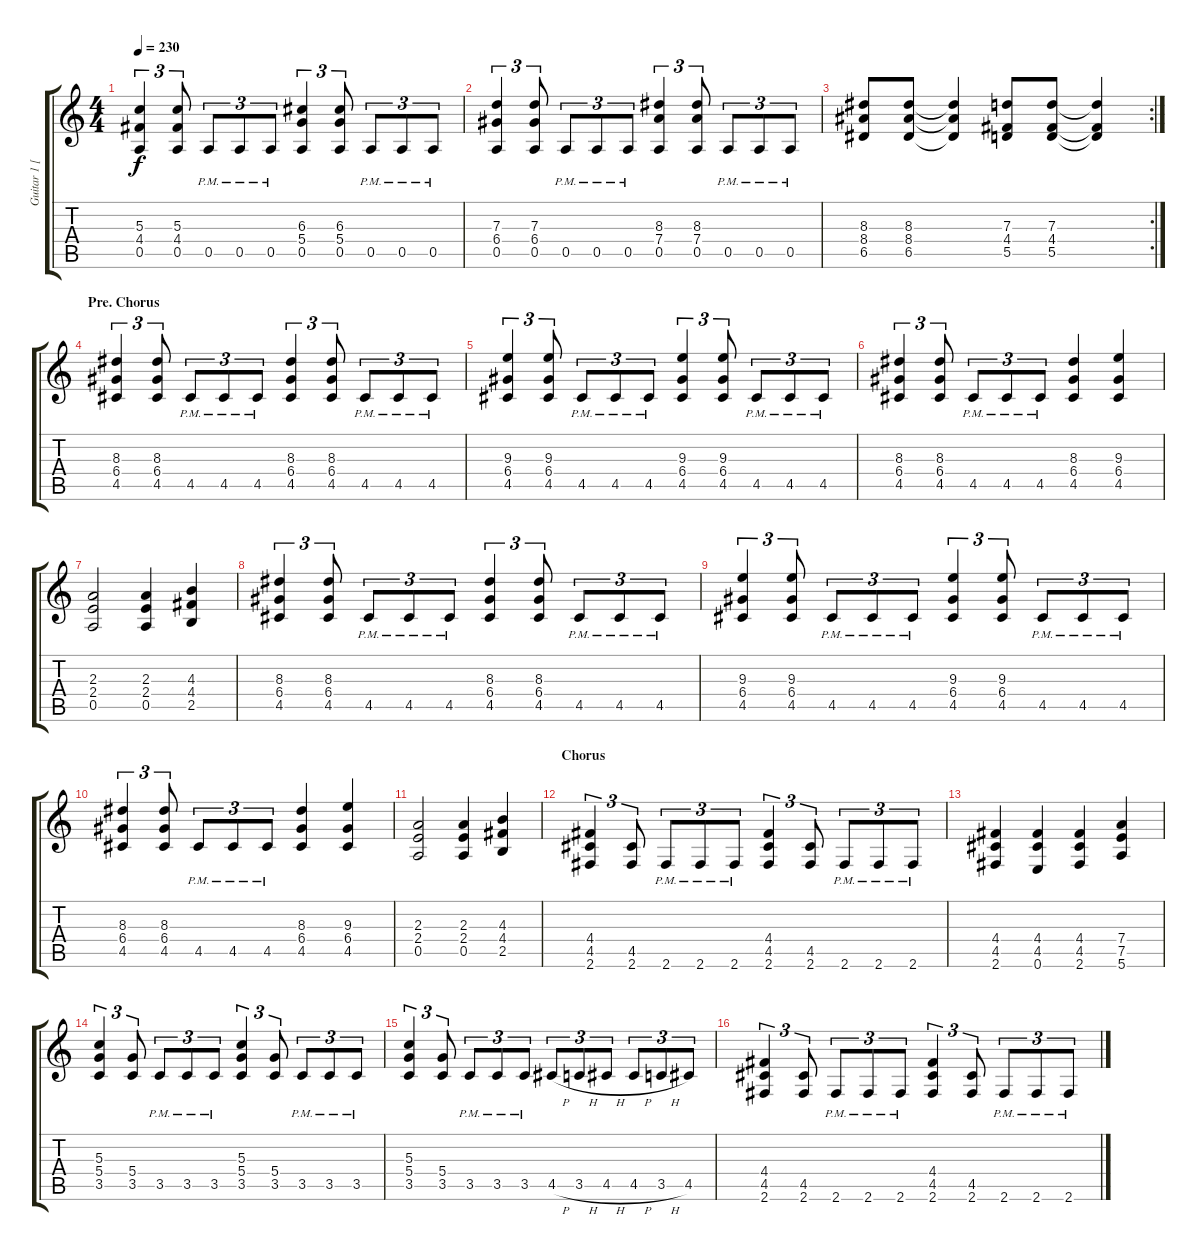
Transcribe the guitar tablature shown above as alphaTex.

\track ("Guitar 1 [Josh Christian]" "Guitar 1 [") {instrument overdrivenguitar}
\staff {score tabs}
\tuning (E4 B3 G3 D3 A2 E2) {hide}
\ts (4 4)
\tempo 230
\clef g2
\ks c
(5.3 4.4 0.5).4{tu (3 2) dy f} (5.3 4.4 0.5).8{tu (3 2)} 0.5{pm}.8{tu (3 2)} 0.5{pm}.8{tu (3 2)} 0.5{pm}.8{tu (3 2)} (6.3 5.4 0.5).4{tu (3 2)} (6.3 5.4 0.5).8{tu (3 2)} 0.5{pm}.8{tu (3 2)} 0.5{pm}.8{tu (3 2)} 0.5{pm}.8{tu (3 2)} |
(7.3 6.4 0.5).4{tu (3 2)} (7.3 6.4 0.5).8{tu (3 2)} 0.5{pm}.8{tu (3 2)} 0.5{pm}.8{tu (3 2)} 0.5{pm}.8{tu (3 2)} (8.3 7.4 0.5).4{tu (3 2)} (8.3 7.4 0.5).8{tu (3 2)} 0.5{pm}.8{tu (3 2)} 0.5{pm}.8{tu (3 2)} 0.5{pm}.8{tu (3 2)} |
\rc 2
(8.3 8.4 6.5).8 (8.3 8.4 6.5).8 (8.3{t} 8.4{t} 6.5{t}).4 (7.3 4.4 5.5).8 (7.3 4.4 5.5).8 (7.3{t} 4.4{t} 5.5{t}).4 |
\section ("" "Pre. Chorus")
(8.3 6.4 4.5).4{tu (3 2)} (8.3 6.4 4.5).8{tu (3 2)} 4.5{pm}.8{tu (3 2)} 4.5{pm}.8{tu (3 2)} 4.5{pm}.8{tu (3 2)} (8.3 6.4 4.5).4{tu (3 2)} (8.3 6.4 4.5).8{tu (3 2)} 4.5{pm}.8{tu (3 2)} 4.5{pm}.8{tu (3 2)} 4.5{pm}.8{tu (3 2)} |
(9.3 6.4 4.5).4{tu (3 2)} (9.3 6.4 4.5).8{tu (3 2)} 4.5{pm}.8{tu (3 2)} 4.5{pm}.8{tu (3 2)} 4.5{pm}.8{tu (3 2)} (9.3 6.4 4.5).4{tu (3 2)} (9.3 6.4 4.5).8{tu (3 2)} 4.5{pm}.8{tu (3 2)} 4.5{pm}.8{tu (3 2)} 4.5{pm}.8{tu (3 2)} |
(8.3 6.4 4.5).4{tu (3 2)} (8.3 6.4 4.5).8{tu (3 2)} 4.5{pm}.8{tu (3 2)} 4.5{pm}.8{tu (3 2)} 4.5{pm}.8{tu (3 2)} (8.3 6.4 4.5).4 (9.3 6.4 4.5).4 |
(2.3 2.4 0.5).2 (2.3 2.4 0.5).4 (4.3 4.4 2.5).4 |
(8.3 6.4 4.5).4{tu (3 2)} (8.3 6.4 4.5).8{tu (3 2)} 4.5{pm}.8{tu (3 2)} 4.5{pm}.8{tu (3 2)} 4.5{pm}.8{tu (3 2)} (8.3 6.4 4.5).4{tu (3 2)} (8.3 6.4 4.5).8{tu (3 2)} 4.5{pm}.8{tu (3 2)} 4.5{pm}.8{tu (3 2)} 4.5{pm}.8{tu (3 2)} |
(9.3 6.4 4.5).4{tu (3 2)} (9.3 6.4 4.5).8{tu (3 2)} 4.5{pm}.8{tu (3 2)} 4.5{pm}.8{tu (3 2)} 4.5{pm}.8{tu (3 2)} (9.3 6.4 4.5).4{tu (3 2)} (9.3 6.4 4.5).8{tu (3 2)} 4.5{pm}.8{tu (3 2)} 4.5{pm}.8{tu (3 2)} 4.5{pm}.8{tu (3 2)} |
(8.3 6.4 4.5).4{tu (3 2)} (8.3 6.4 4.5).8{tu (3 2)} 4.5{pm}.8{tu (3 2)} 4.5{pm}.8{tu (3 2)} 4.5{pm}.8{tu (3 2)} (8.3 6.4 4.5).4 (9.3 6.4 4.5).4 |
(2.3 2.4 0.5).2 (2.3 2.4 0.5).4 (4.3 4.4 2.5).4 |
\section ("" "Chorus")
(4.4 4.5 2.6).4{tu (3 2)} (4.5 2.6).8{tu (3 2)} 2.6{pm}.8{tu (3 2)} 2.6{pm}.8{tu (3 2)} 2.6{pm}.8{tu (3 2)} (4.4 4.5 2.6).4{tu (3 2)} (4.5 2.6).8{tu (3 2)} 2.6{pm}.8{tu (3 2)} 2.6{pm}.8{tu (3 2)} 2.6{pm}.8{tu (3 2)} |
(4.4 4.5 2.6).4 (4.4 4.5 0.6).4 (4.4 4.5 2.6).4 (7.4 7.5 5.6).4 |
(5.3 5.4 3.5).4{tu (3 2)} (5.4 3.5).8{tu (3 2)} 3.5{pm}.8{tu (3 2)} 3.5{pm}.8{tu (3 2)} 3.5{pm}.8{tu (3 2)} (5.3 5.4 3.5).4{tu (3 2)} (5.4 3.5).8{tu (3 2)} 3.5{pm}.8{tu (3 2)} 3.5{pm}.8{tu (3 2)} 3.5{pm}.8{tu (3 2)} |
(5.3 5.4 3.5).4{tu (3 2)} (5.4 3.5).8{tu (3 2)} 3.5{pm}.8{tu (3 2)} 3.5{pm}.8{tu (3 2)} 3.5{pm}.8{tu (3 2)} 4.5{h}.8{tu (3 2)} 3.5{h}.8{tu (3 2)} 4.5{h}.8{tu (3 2)} 4.5{h}.8{tu (3 2)} 3.5{h}.8{tu (3 2)} 4.5.8{tu (3 2)} |
(4.4 4.5 2.6).4{tu (3 2)} (4.5 2.6).8{tu (3 2)} 2.6{pm}.8{tu (3 2)} 2.6{pm}.8{tu (3 2)} 2.6{pm}.8{tu (3 2)} (4.4 4.5 2.6).4{tu (3 2)} (4.5 2.6).8{tu (3 2)} 2.6{pm}.8{tu (3 2)} 2.6{pm}.8{tu (3 2)} 2.6{pm}.8{tu (3 2)}
